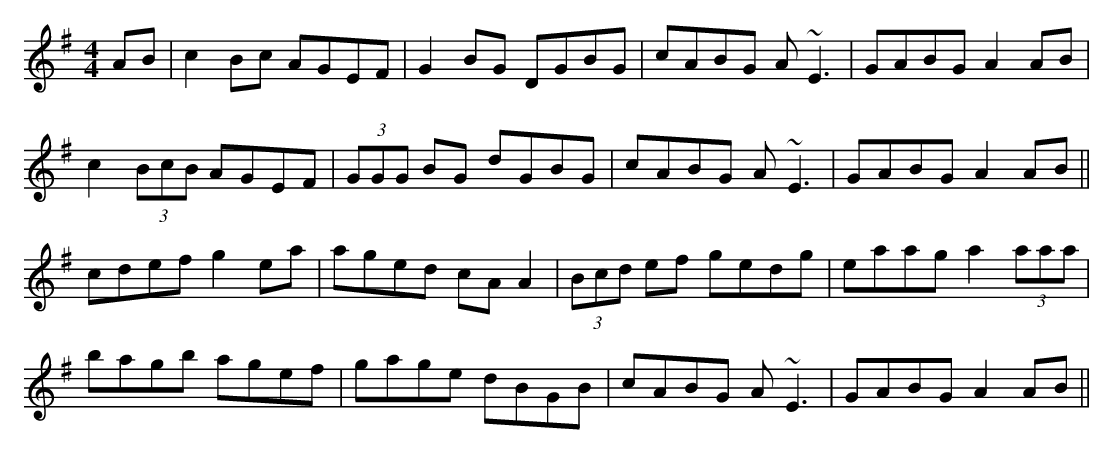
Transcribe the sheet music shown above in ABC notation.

X:1
M:4/4
K:Ador
AB|c2 Bc AGEF|G2 BG DGBG|cABG A~E3|GABG A2 AB|
c2 (3BcB AGEF|(3GGG BG dGBG|cABG A~E3|GABG A2 AB||
cdef g2 ea|aged cA A2|(3Bcd ef gedg|eaag a2 (3aaa|
bagb agef|gage dBGB|cABG A~E3|GABG A2 AB||
